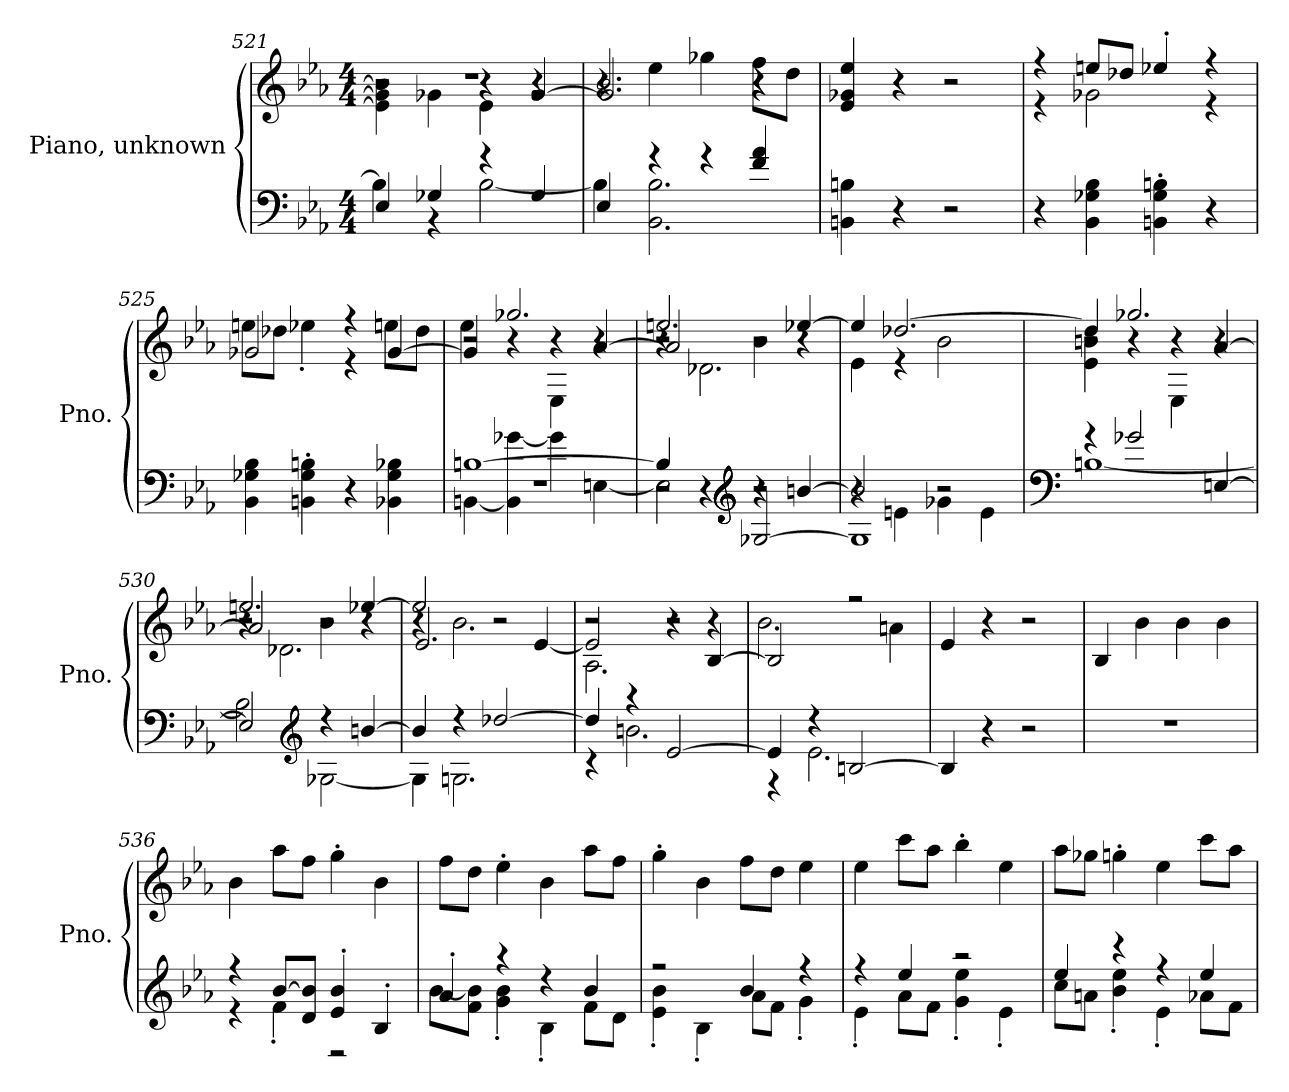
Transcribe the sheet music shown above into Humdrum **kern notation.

**kern	**kern
*part1	*part1
*staff2	*staff1
*I"Piano, unknown	*
*I'Pno.	*
*clefF4	*clefG2
*k[b-e-a-]	*k[b-e-a-]
*M4/4	*M4/4
=521	=521
*^	*^
*	*	*	*^
4E-/	4B-\]	1r	4e-\] 4g-\] 4b-\]	2r
4G-X/	4r	.	4g-X\	.
4r	[2B-\	.	4e-\	4r
4G-/	.	.	4r	[4g-/
=522	=522	=522	=522	=522
4E-/	4B-\]	2.b-/	4r	2.g-/]
4r	2.BB-\ 2.B-\	.	4ee-\	.
4r	.	.	4gg-X\	.
4f/ 4a-/	.	4r	8ff\L	4r
.	.	.	8dd\J	.
*v	*v	*	*	*
*	*v	*v	*v
=523	=523
4BBn\ 4Bn\	4e-/ 4g-X/ 4ee-/
4r	4r
2r	2r
!!LO:PB:g=z
=524	=524
*	*^
4r	4r	4r
4BB-\ 4G-X\ 4B-\	8een/L	2g-X\
.	8dd-X/J	.
4BBn\' 4G-\' 4Bn\'	4ee-X'/	.
4r	4r	4r
=525	=525	=525
4BB-\ 4G-X\ 4B-\	2g-X/	8een\L
.	.	8dd-X\J
4BBn\' 4G-\' 4Bn\'	.	4ee-X'\
4r	4r	4r
4BB-X\ 4G-\ 4B-X\	[4g-/	8een\L
.	.	8dd-\J
=526	=526	=526
*^	*	*^
*	*^	*	*	*
1r	[4BBn\	[1Bn	4g-/]	4ee-\	2r
.	4BB\] [4g-X\	.	2.gg-X/	4r	.
.	4g-\]	.	.	4E-\	4r
.	[4En\	.	.	4r	[4a-/
=527	=527	=527	=527	=527	=527
*	*	*	*	*	*^
2r	2E\]	4B/]	2.een/	2r	2a-/]	4r
.	.	4r	.	.	.	2.d-X\
*clefG2	*	*	*	*	*	*
4r	2r	[2G-X/	.	4b-\	2r	.
[4bn/	.	.	[4ee-X/	4r	.	.
*	*	*	*	*v	*v	*v
=528	=528	=528	=528	=528
2b/]	4r	1G-]	4ee-/]	4e-\
.	4en\	.	[2.dd-X/	4r
2r	4g-X\	.	.	2b-\
.	4e\	.	.	.
*v	*v	*v	*	*
*	*v	*v
!!LO:LB:g=z
=529	=529
*clefF4	*
*^	*^
*	*	*	*^
4r	[1Bn	4dd-/]	4e-\ 4bn\	2r
2g-X/	.	2.gg-X/	4r	.
.	.	.	4E-\	4r
[4En/	.	.	4r	[4a-/
=530	=530	=530	=530	=530
*	*	*	*	*^
2E/]	2B\]	2.een/	2r	2a-/]	4r
.	.	.	.	.	2.d-X\
*clefG2	*	*	*	*	*
4r	[2G-X\	.	4b-\	2r	.
[4bn/	.	[4ee-X/	4r	.	.
*	*	*	*	*v	*v
=531	=531	=531	=531	=531
4b/]	4G-\]	2ee-/]	2.e-/	4r
4r	2.Gn\	.	.	2.b-\
[2dd-X/	.	2r	.	.
.	.	.	[4e-/	.
=532	=532	=532	=532	=532
4dd-/]	4r	2r	2.A-\	2e-/]
4r	2.bn\	.	.	.
[2e-/	.	4r	.	2r
.	.	[4B-/	4r	.
*	*	*	*v	*v
=533	=533	=533	=533
4e-/]	4r	2B-/]	2.b-\
4r	2.e-\	.	.
[2Bn/	.	2r	.
.	.	.	4an\
*v	*v	*	*
*	*v	*v
=534	=534
4B/]	4e-/
4r	4r
2r	2r
!!LO:LB:g=z
=535	=535
1r	4B-/
.	4b-\
.	4b-\
.	4b-\
=536	=536
*^	*
4r	4r	4b-\
[8b-/L	4f'\	8aa-\L
8d/ 8b-/]J	.	8ff\J
4e-/' 4b-/'	2r	4gg'\
4B-'/	.	4b-\
=537	=537	=537
4a-'/	[8b-\L	8ff\L
.	8f\ 8b-\]J	8dd\J
4r	4g\' 4b-\'	4ee-'\
4r	4B-'\	4b-\
4b-/	8f\L	8aa-\L
.	8d\J	8ff\J
=538	=538	=538
2r	4e-\' 4b-\'	4gg'\
.	4B-'\	4b-\
4b-/	8a-\L	8ff\L
.	8f\J	8dd\J
4r	4g'\	4ee-\
=539	=539	=539
4r	4e-'\	4ee-\
4ee-/	8a-\L	8ccc\L
.	8f\J	8aa-\J
2r	4g\' 4ee-\'	4bb-'\
.	4e-'\	4ee-\
=540	=540	=540
4ee-/	8cc\L	8aa-\L
.	8an\J	8gg-X\J
4r	4b-\' 4ee-\'	4ggn'\
4r	4e-'\	4ee-\
4ee-/	8a-X\L	8ccc\L
.	8f\J	8aa-\J
*v	*v	*
=	=
*-	*-
